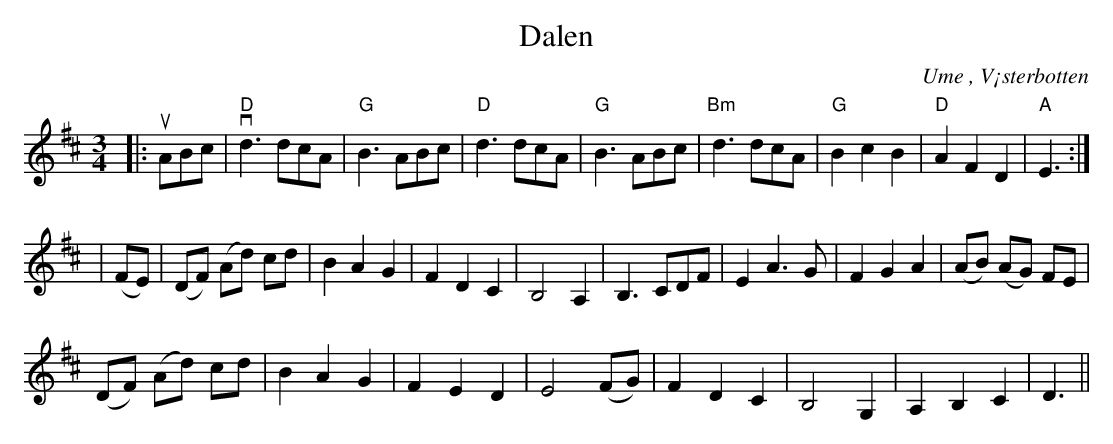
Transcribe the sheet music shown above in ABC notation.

X:1
T:Dalen
O:Ume , V¡sterbotten
M:3/4
L:1/8
K:D
|: uABc | "D"vd3 dcA | "G"B3 ABc | "D" d3 dcA | "G"B3 ABc | "Bm"d3 dcA | "G"B2 c2 B2 | "D"A2 F2 D2 | "A"E3 :|
| (FE) | (DF) (Ad) cd | B2 A2 G2 | F2 D2 C2 | B,4 A,2 | B,3 CDF | E2 A3 G | F2 G2 A2 | (AB) (AG) FE |
 (DF) (Ad) cd | B2 A2 G2 | F2 E2 D2 | E4 (FG) | F2 D2 C2 | B,4 G,2 | A,2 B,2 C2 | D3 ||
